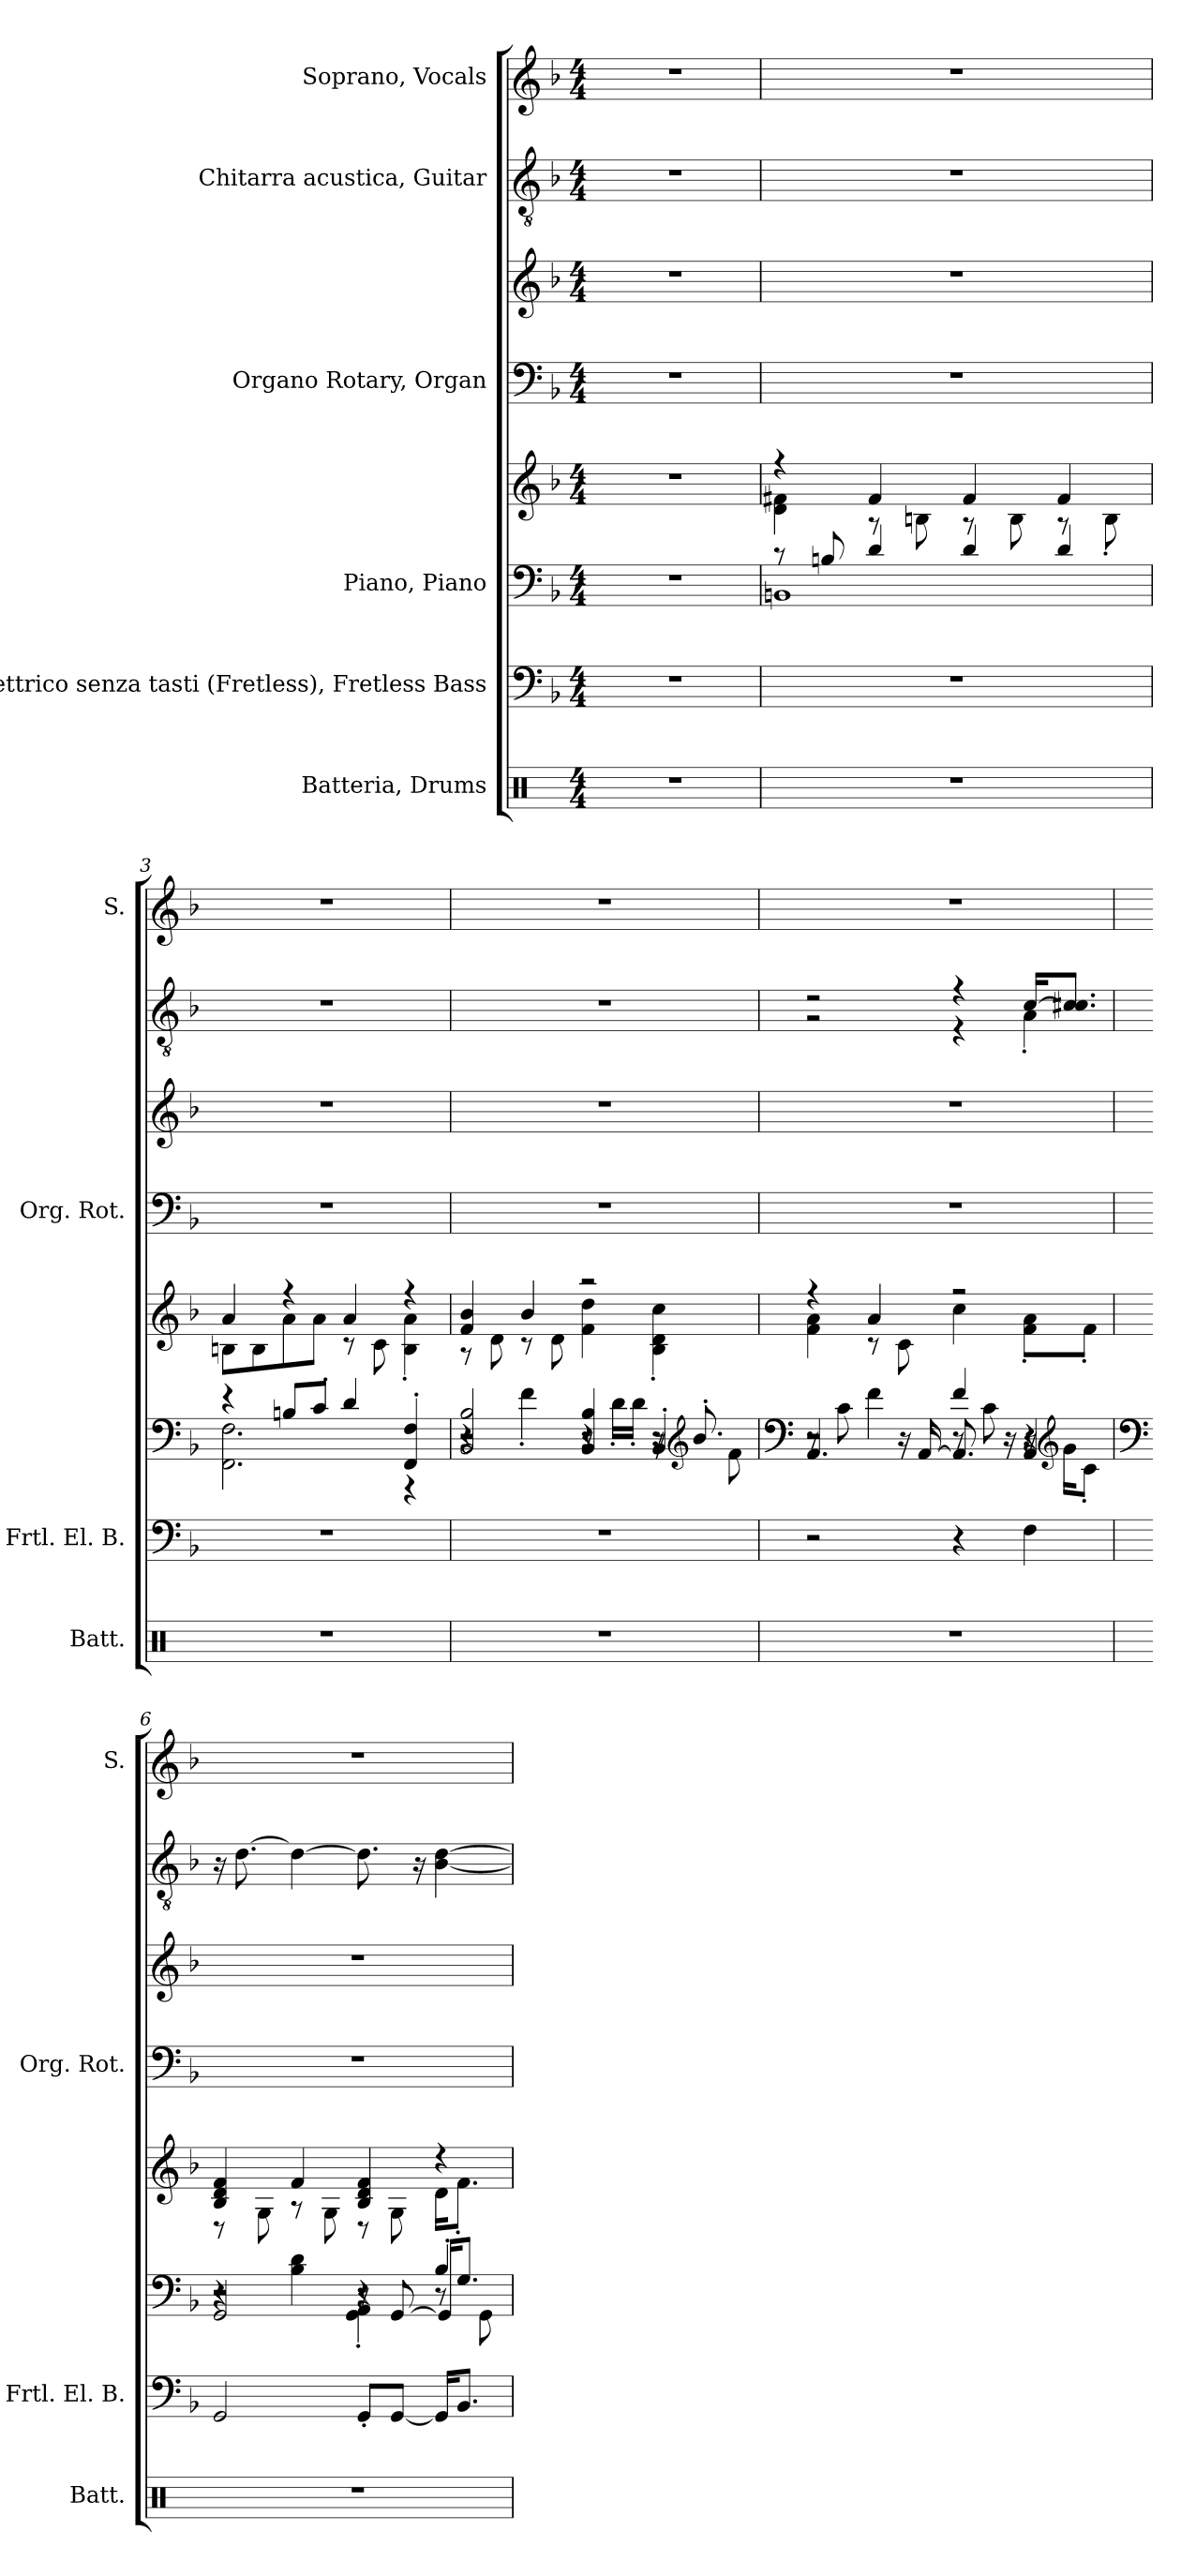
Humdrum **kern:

**kern	**kern	**kern	**kern	**kern	**kern	**kern	**kern
*part6	*part5	*part4	*part4	*part3	*part3	*part2	*part1
*staff8	*staff7	*staff6	*staff5	*staff4	*staff3	*staff2	*staff1
*I"Batteria, Drums	*I"Basso elettrico senza tasti (Fretless), Fretless Bass	*I"Piano, Piano	*	*I"Organo Rotary, Organ	*	*I"Chitarra acustica, Guitar	*I"Soprano, Vocals
*I'Batt.	*I'Frtl. El. B.	*	*	*I'Org. Rot.	*	*	*I'S.
*clefX	*clefF4	*clefF4	*clefG2	*clefF4	*clefG2	*clefGv2	*clefG2
*	*ITrd7c12	*	*	*	*	*	*
*k[]	*k[b-]	*k[b-]	*k[b-]	*k[b-]	*k[b-]	*k[b-]	*k[b-]
*M4/4	*M4/4	*M4/4	*M4/4	*M4/4	*M4/4	*M4/4	*M4/4
*MM60	*MM60	*MM60	*MM60	*MM60	*MM60	*MM60	*MM60
=1	=1	=1	=1	=1	=1	=1	=1
1r	1r	1r	1r	1r	1r	1r	1r
=2	=2	=2	=2	=2	=2	=2	=2
*	*	*^	*^	*	*	*	*
1r	1r	8r	1BBn	4r	4d\ 4f#X\	1r	1r	1r	1r
.	.	8Bn/	.	.	.	.	.	.	.
.	.	4d/	.	4f#/	8r	.	.	.	.
.	.	.	.	.	8Bn\	.	.	.	.
.	.	4d/	.	4f#/	8r	.	.	.	.
.	.	.	.	.	8B\	.	.	.	.
.	.	4d/	.	4f#/	8r	.	.	.	.
.	.	.	.	.	8B'\	.	.	.	.
!!LO:PB:g=z
=3	=3	=3	=3	=3	=3	=3	=3	=3	=3
1r	1r	4r	2.FF\ 2.F\	4a/	8Bn\L	1r	1r	1r	1r
.	.	.	.	.	8B\	.	.	.	.
.	.	8Bn/L	.	4r	8a\	.	.	.	.
.	.	8c'/J	.	.	8a\J	.	.	.	.
.	.	4d/	.	4a/	8r	.	.	.	.
.	.	.	.	.	8c\	.	.	.	.
.	.	4FF/' 4F/'	4r	4r	4B\' 4a\'	.	.	.	.
=4	=4	=4	=4	=4	=4	=4	=4	=4	=4
*	*	*	*^	*	*	*	*	*	*
1r	1r	2r	4r	2BB-/ 2B-/	4f/ 4b-/	8r	1r	1r	1r	1r
.	.	.	.	.	.	8d\	.	.	.	.
.	.	.	4f'\	.	4b-/	8r	.	.	.	.
.	.	.	.	.	.	8d\	.	.	.	.
.	.	4r	8r	4BB-/ 4B-/	2r	4f\ 4dd\	.	.	.	.
.	.	.	16d'\LL	.	.	.	.	.	.	.
.	.	.	16d'\JJ	.	.	.	.	.	.	.
.	.	16r	8r	4BB-'/	.	4B-\' 4d\' 4cc\'	.	.	.	.
*	*	*clefG2	*	*	*	*	*	*	*	*
.	.	8.b-'/	.	.	.	.	.	.	.	.
.	.	.	8f\	.	.	.	.	.	.	.
!!LO:PB:g=z
=5	=5	=5	=5	=5	=5	=5	=5	=5	=5	=5
*	*	*clefF4	*	*	*	*	*	*	*	*
*	*	*	*	*	*	*	*	*	*^	*
1r	2r	2r	8r	4.AA/	4r	4f\ 4a\	1r	1r	2r	2r	1r
.	.	.	8c\	.	.	.	.	.	.	.	.
.	.	.	4f\	.	4a/	8r	.	.	.	.	.
.	.	.	.	16r	.	8c\	.	.	.	.	.
.	.	.	.	[16AA/	.	.	.	.	.	.	.
.	4r	4f/	8r	8.AA/]	2r	4cc\	.	.	4r	4r	.
.	.	.	8c\	.	.	.	.	.	.	.	.
.	.	.	.	16r	.	.	.	.	.	.	.
.	4FF\	4r	16r	4AA/	.	8f\' 8a\'L	.	.	[16c/KL	4A'\	.
*	*	*clefG2	*	*	*	*	*	*	*	*	*
.	.	.	16g\KL	.	.	.	.	.	8.c/] 8.c#X/J	.	.
.	.	.	8c'\J	.	.	8f'\J	.	.	.	.	.
*	*	*	*	*	*	*	*	*	*v	*v	*
=6	=6	=6	=6	=6	=6	=6	=6	=6	=6	=6
*	*	*clefF4	*	*	*	*	*	*	*	*
1r	2GGG/	2r	4r	2GG/	4B-/ 4d/ 4f/	8r	1r	1r	16r	1r
.	.	.	.	.	.	.	.	.	[8.d\	.
.	.	.	.	.	.	8G\	.	.	.	.
.	.	.	4B-\ 4d\	.	4f/	8r	.	.	4d\_	.
.	.	.	.	.	.	8G\	.	.	.	.
.	8GGG'/L	4r	4GG\' 4AA\'	8r	4B-/ 4d/ 4f/	8r	.	.	8.d\]	.
.	[8GGG/J	.	.	[8GG/	.	8G\	.	.	.	.
.	.	.	.	.	.	.	.	.	16r	.
.	16GGG/KL]	4B-'/	8r	16GG/KL]	4r	16d\KL	.	.	[4B-\ [4d\	.
.	8.BBB-/J	.	.	8.G/J	.	8.f'\J	.	.	.	.
.	.	.	8GG\	.	.	.	.	.	.	.
*	*	*v	*v	*v	*	*	*	*	*	*
*	*	*	*v	*v	*	*	*	*
=	=	=	=	=	=	=	=
*-	*-	*-	*-	*-	*-	*-	*-
